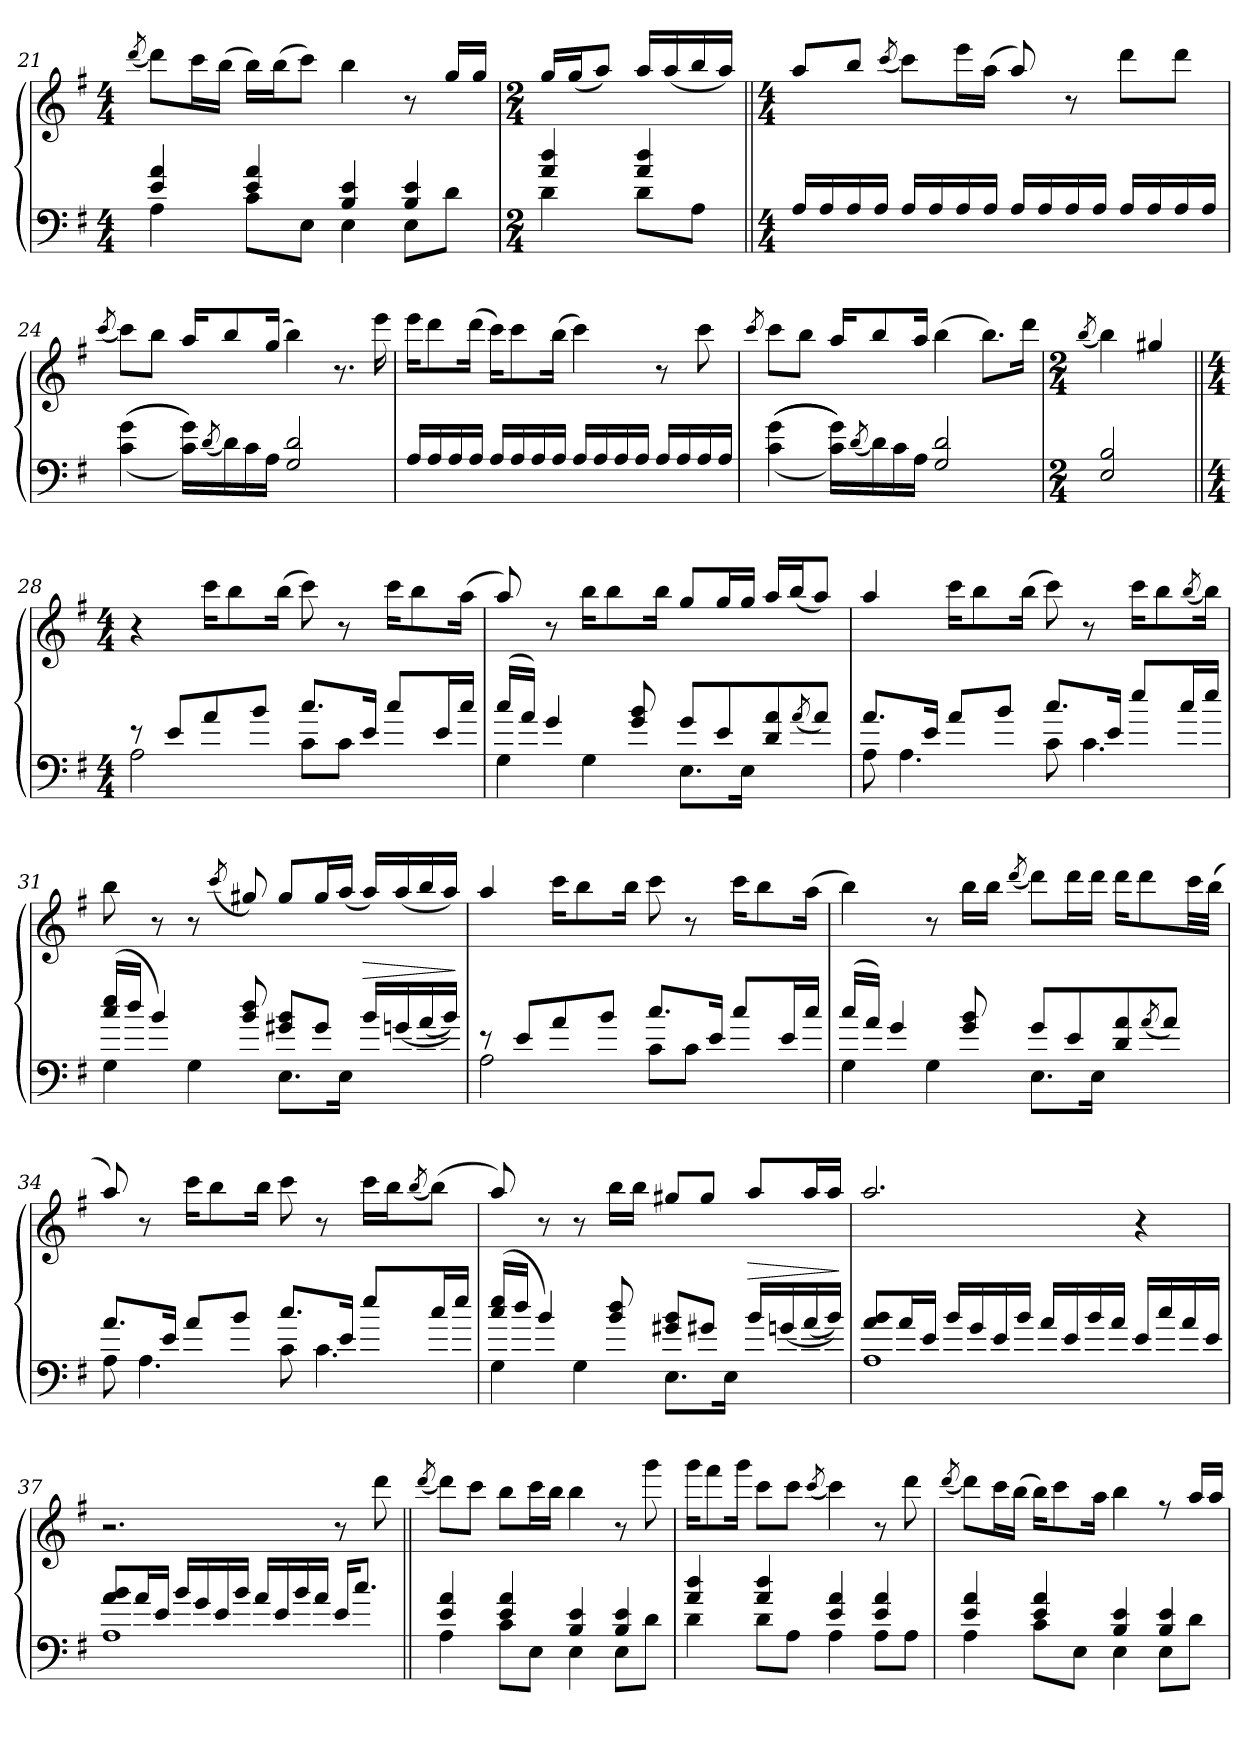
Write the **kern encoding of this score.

**kern	**kern	**dynam
*part1	*part1	*part1
*staff2	*staff1	*staff1/2
*clefF4	*clefG2	*
*k[f#]	*k[f#]	*
*M4/4	*M4/4	*
=21	=21	=21
.	(8qddd/	.
*^	*	*
4e/ 4a/	4A\	8ddd\L)	.
.	.	16ccc\L	.
.	.	(16bb\JJ	.
4e/ 4a/	8c\L	16bb\LL)	.
.	.	(16bb\J	.
.	8E\J	8ccc\J)	.
4B/ 4e/	4E\	4bb\	.
4B/ 4e/	8E\L	8r	.
.	8d\J	16gg/LL	.
.	.	16gg/JJ	.
=22	=22	=22	=22
*M2/4	*	*M2/4	*
4a/ 4dd/	4d\	16gg/LL	.
.	.	(16gg/J	.
.	.	8aa/J)	.
4a/ 4dd/	8d\L	16aa/LL	.
.	.	(16aa/	.
.	8A\J	16bb/	.
.	.	16aa/JJ)	.
*v	*v	*	*
!!LO:LB:g=z
=23||	=23||	=23||
*M4/4	*M4/4	*
16A/LL	8aa/L	.
16A/	.	.
16A/	8bb/J	.
16A/JJ	.	.
.	(8qccc/	.
16A/LL	8ccc\L)	.
16A/	.	.
16A/	16eee\L	.
16A/JJ	(16aa\JJ	.
16A/LL	8aa/)	.
16A/	.	.
16A/	8r	.
16A/JJ	.	.
16A/LL	8ddd\L	.
16A/	.	.
16A/	8ddd\J	.
16A/JJ	.	.
=24	=24	=24
.	(8qccc/	.
(((4c\ 4g\	8ccc\L)	.
.	8bb\J	.
16c\ 16g\LL)))	16aa/KL	.
(8qd/	.	.
16d\)	8bb/	.
16c\	.	.
16A\JJ	(16gg/Jk	.
2G/ 2d/	4bb\)	.
.	8.r	.
.	16eee\	.
=25	=25	=25
16A/LL	16eee\KL	.
16A/	8ddd\	.
16A/	.	.
16A/JJ	(16ddd\Jk	.
16A/LL	16ccc\KL)	.
16A/	8ccc\	.
16A/	.	.
16A/JJ	(16bb\Jk	.
16A/LL	4ccc\)	.
16A/	.	.
16A/	.	.
16A/JJ	.	.
16A/LL	8r	.
16A/	.	.
16A/	8ccc\	.
16A/JJ	.	.
!!LO:LB:g=z
=26	=26	=26
.	8qccc/	.
(((((4c\ 4g\	8ccc\L	.
.	8bb\J	.
16c\ 16g\LL)))))	16aa/KL	.
(8qd/	.	.
16d\)	8bb/	.
16c\	.	.
16A\JJ	16aa/Jk	.
2G/ 2d/	(4bb\	.
.	8.bb\L)	.
.	16ddd\Jk	.
=27	=27	=27
*M2/4	*M2/4	*
.	(8qbb/	.
2E/ 2B/	4bb\)	.
.	4gg#X/	.
=28||	=28||	=28||
*M4/4	*M4/4	*
*^	*	*
8r	2A\	4r	.
8e/L	.	.	.
8a/	.	16ccc\KL	.
.	.	8bb\	.
8b/J	.	.	.
.	.	(16bb\Jk	.
8.cc/L	8c\L	8ccc\)	.
.	8c\J	8r	.
16e/Jk	.	.	.
8cc/L	4ryy	16ccc\KL	.
.	.	8bb\	.
16e/L	.	.	.
16cc/JJ	.	(16aa\Jk	.
=29	=29	=29	=29
(16cc/LL	4G\	8aa/)	.
16a/JJ)	.	.	.
4g/	.	8r	.
.	4G\	16bb\KL	.
.	.	8bb\	.
8g/ 8b/	.	.	.
.	.	16bb\Jk	.
8g/L	8.E\L	8gg/L	.
8e/	.	16gg/L	.
.	16E\Jk	16gg/JJ	.
8d/ 8a/	4ryy	16aa/LL	.
.	.	(16bb/J	.
(8qa/	.	.	.
8a/J)	.	8aa/J)	.
!!LO:LB:g=z
=30	=30	=30	=30
8.a/L	8A\	4aa/	.
.	4.A\	.	.
16e/Jk	.	.	.
8a/L	.	16ccc\KL	.
.	.	8bb\	.
8b/J	.	.	.
.	.	(16bb\Jk	.
8.cc/L	8c\	8ccc\)	.
.	4.c\	8r	.
16e/Jk	.	.	.
8ee/L	.	16ccc\KL	.
.	.	8bb\	.
16cc/L	.	.	.
.	.	(8qbb/	.
16ee/JJ	.	16bb\Jk)	.
=31	=31	=31	=31
(16cc/ 16ee/LL	4G\	8bb\	.
16dd/JJ	.	.	.
4b/)	.	8r	.
.	4G\	8r	.
.	.	(8qccc/	.
8b/ 8dd/	.	8gg#X/)	.
8g#X/ 8b/L	8.E\L	8gg#/L	.
8g#/J	.	16gg#/L	.
.	16E\Jk	(16aa/JJ	.
!	!	!	!LO:HP:a=2
16b/LL	4ryy	16aa/LL)	>
(16gn/	.	(16aa/	.
(16a/	.	16bb/	.
16b/JJ))	.	16aa/JJ)	.
*v	*v	*	*
.	.	]
=32	=32	=32
*^	*	*
8r	2A\	4aa/	.
8e/L	.	.	.
8a/	.	16ccc\KL	.
.	.	8bb\	.
8b/J	.	.	.
.	.	16bb\Jk	.
8.cc/L	8c\L	8ccc\	.
.	8c\J	8r	.
16e/Jk	.	.	.
8cc/L	4ryy	16ccc\KL	.
.	.	8bb\	.
16e/L	.	.	.
16cc/JJ	.	(16aa\Jk	.
!!LO:PB:g=z
=33	=33	=33	=33
(16cc/LL	4G\	4bb\)	.
16a/JJ)	.	.	.
4g/	.	.	.
.	4G\	8r	.
8g/ 8b/	.	16bb\LL	.
.	.	16bb\JJ	.
.	.	(8qddd/	.
8g/L	8.E\L	8ddd\L)	.
8e/	.	16ddd\L	.
.	16E\Jk	16ddd\JJ	.
8d/ 8a/	4ryy	16ddd\KL	.
.	.	8ddd\	.
(8qa/	.	.	.
8a/J)	.	.	.
.	.	32ccc\LL	.
.	.	(32bb\JJJ	.
=34	=34	=34	=34
8.a/L	8A\	8aa/)	.
.	4.A\	8r	.
16e/Jk	.	.	.
8a/L	.	16ccc\KL	.
.	.	8bb\	.
8b/J	.	.	.
.	.	16bb\Jk	.
8.cc/L	8c\	8ccc\	.
.	4.c\	8r	.
16e/Jk	.	.	.
8ee/L	.	16ccc\LL	.
.	.	16bb\J	.
.	.	(8qbb/	.
16cc/L	.	(8bb\J)	.
16ee/JJ	.	.	.
!!LO:LB:g=z
=35	=35	=35	=35
(16cc/ 16ee/LL	4G\	8aa/)	.
16dd/JJ	.	.	.
4b/)	.	8r	.
.	4G\	8r	.
8b/ 8dd/	.	16bb\LL	.
.	.	16bb\JJ	.
8g#X/ 8b/L	8.E\L	8gg#X/L	.
8g#X/J	.	8gg#/J	.
.	16E\Jk	.	.
!	!	!	!LO:HP:a=2
16b/LL	4ryy	8aa/L	>
(16gn/	.	.	.
(16a/	.	16aa/L	.
16b/JJ))	.	16aa/JJ	.
*v	*v	*	*
.	.	]
=36	=36	=36
*^	*	*
8a/ 8b/L	1A	2.aa/	.
16a/L	.	.	.
16e/JJ	.	.	.
16b/LL	.	.	.
16g/	.	.	.
16e/	.	.	.
16b/JJ	.	.	.
16a/LL	.	.	.
16e/	.	.	.
16b/	.	.	.
16a/JJ	.	.	.
16e/LL	.	4r	.
16cc/	.	.	.
16a/	.	.	.
16e/JJ	.	.	.
!!LO:LB:g=z
=37	=37	=37	=37
8a/ 8b/L	1A	2.r	.
16a/L	.	.	.
16e/JJ	.	.	.
16b/LL	.	.	.
16g/	.	.	.
16e/	.	.	.
16b/JJ	.	.	.
16a/LL	.	.	.
16e/	.	.	.
16b/	.	.	.
16a/JJ	.	.	.
16e/KL	.	8r	.
8.cc/J	.	.	.
.	.	8ddd\	.
=38||	=38||	=38||	=38||
.	.	(8qddd/	.
4e/ 4a/	4A\	8ddd\L)	.
.	.	8ccc\J	.
4e/ 4a/	8c\L	8bb\L	.
.	8E\J	16ccc\L	.
.	.	16bb\JJ	.
4B/ 4e/	4E\	4bb\	.
4B/ 4e/	8E\L	8r	.
.	8d\J	8ggg\	.
=39	=39	=39	=39
4a/ 4dd/	4d\	16ggg\KL	.
.	.	8fff#\	.
.	.	16ggg\Jk	.
4a/ 4dd/	8d\L	8ccc\L	.
.	8A\J	8ccc\J	.
.	.	(8qccc/	.
4e/ 4a/	4A\	4ccc\)	.
4e/ 4a/	8A\L	8r	.
.	8A\J	8ddd\	.
=40	=40	=40	=40
.	.	(8qddd/	.
4e/ 4a/	4A\	8ddd\L)	.
.	.	16ccc\L	.
.	.	(16bb\JJ	.
4e/ 4a/	8c\L	16bb\KL)	.
.	.	8ccc\	.
.	8E\J	.	.
.	.	16aa\Jk	.
4B/ 4e/	4E\	4bb\	.
4B/ 4e/	8E\L	8rff	.
.	8d\J	16aa/LL	.
.	.	16aa/JJ	.
*v	*v	*	*
=	=	=
*-	*-	*-
